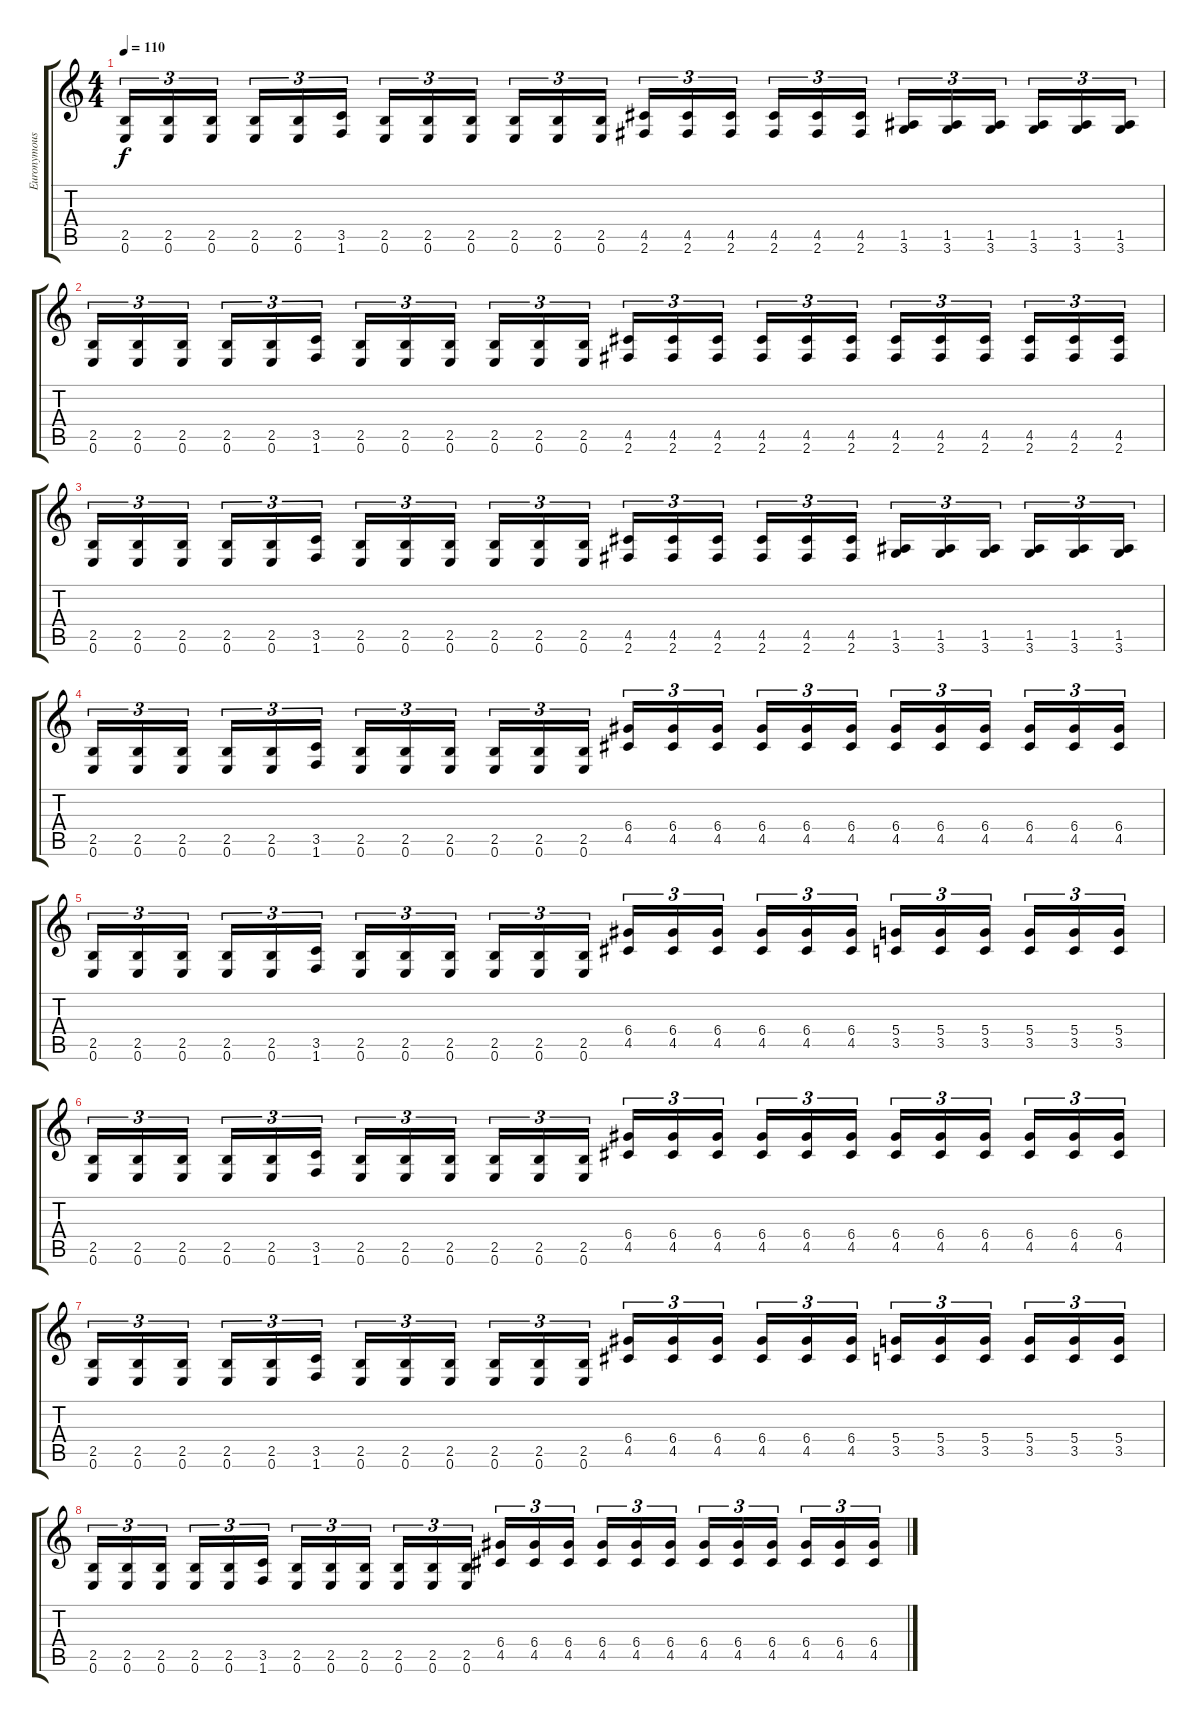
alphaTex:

\track ("Euronymous" "Euronymous") {instrument distortionguitar}
\staff {score tabs}
\tuning (E4 B3 G3 D3 A2 E2) {hide}
\ts (4 4)
\tempo 110
\clef g2
\ks c
(2.5 0.6).16{tu (3 2) dy f} (2.5 0.6).16{tu (3 2)} (2.5 0.6).16{tu (3 2)} (2.5 0.6).16{tu (3 2)} (2.5 0.6).16{tu (3 2)} (3.5 1.6).16{tu (3 2)} (2.5 0.6).16{tu (3 2)} (2.5 0.6).16{tu (3 2)} (2.5 0.6).16{tu (3 2)} (2.5 0.6).16{tu (3 2)} (2.5 0.6).16{tu (3 2)} (2.5 0.6).16{tu (3 2)} (4.5 2.6).16{tu (3 2)} (4.5 2.6).16{tu (3 2)} (4.5 2.6).16{tu (3 2)} (4.5 2.6).16{tu (3 2)} (4.5 2.6).16{tu (3 2)} (4.5 2.6).16{tu (3 2)} (1.5 3.6).16{tu (3 2)} (1.5 3.6).16{tu (3 2)} (1.5 3.6).16{tu (3 2)} (1.5 3.6).16{tu (3 2)} (1.5 3.6).16{tu (3 2)} (1.5 3.6).16{tu (3 2)} |
(2.5 0.6).16{tu (3 2)} (2.5 0.6).16{tu (3 2)} (2.5 0.6).16{tu (3 2)} (2.5 0.6).16{tu (3 2)} (2.5 0.6).16{tu (3 2)} (3.5 1.6).16{tu (3 2)} (2.5 0.6).16{tu (3 2)} (2.5 0.6).16{tu (3 2)} (2.5 0.6).16{tu (3 2)} (2.5 0.6).16{tu (3 2)} (2.5 0.6).16{tu (3 2)} (2.5 0.6).16{tu (3 2)} (4.5 2.6).16{tu (3 2)} (4.5 2.6).16{tu (3 2)} (4.5 2.6).16{tu (3 2)} (4.5 2.6).16{tu (3 2)} (4.5 2.6).16{tu (3 2)} (4.5 2.6).16{tu (3 2)} (4.5 2.6).16{tu (3 2)} (4.5 2.6).16{tu (3 2)} (4.5 2.6).16{tu (3 2)} (4.5 2.6).16{tu (3 2)} (4.5 2.6).16{tu (3 2)} (4.5 2.6).16{tu (3 2)} |
(2.5 0.6).16{tu (3 2)} (2.5 0.6).16{tu (3 2)} (2.5 0.6).16{tu (3 2)} (2.5 0.6).16{tu (3 2)} (2.5 0.6).16{tu (3 2)} (3.5 1.6).16{tu (3 2)} (2.5 0.6).16{tu (3 2)} (2.5 0.6).16{tu (3 2)} (2.5 0.6).16{tu (3 2)} (2.5 0.6).16{tu (3 2)} (2.5 0.6).16{tu (3 2)} (2.5 0.6).16{tu (3 2)} (4.5 2.6).16{tu (3 2)} (4.5 2.6).16{tu (3 2)} (4.5 2.6).16{tu (3 2)} (4.5 2.6).16{tu (3 2)} (4.5 2.6).16{tu (3 2)} (4.5 2.6).16{tu (3 2)} (1.5 3.6).16{tu (3 2)} (1.5 3.6).16{tu (3 2)} (1.5 3.6).16{tu (3 2)} (1.5 3.6).16{tu (3 2)} (1.5 3.6).16{tu (3 2)} (1.5 3.6).16{tu (3 2)} |
(2.5 0.6).16{tu (3 2)} (2.5 0.6).16{tu (3 2)} (2.5 0.6).16{tu (3 2)} (2.5 0.6).16{tu (3 2)} (2.5 0.6).16{tu (3 2)} (3.5 1.6).16{tu (3 2)} (2.5 0.6).16{tu (3 2)} (2.5 0.6).16{tu (3 2)} (2.5 0.6).16{tu (3 2)} (2.5 0.6).16{tu (3 2)} (2.5 0.6).16{tu (3 2)} (2.5 0.6).16{tu (3 2)} (6.4 4.5).16{tu (3 2)} (6.4 4.5).16{tu (3 2)} (6.4 4.5).16{tu (3 2)} (6.4 4.5).16{tu (3 2)} (6.4 4.5).16{tu (3 2)} (6.4 4.5).16{tu (3 2)} (6.4 4.5).16{tu (3 2)} (6.4 4.5).16{tu (3 2)} (6.4 4.5).16{tu (3 2)} (6.4 4.5).16{tu (3 2)} (6.4 4.5).16{tu (3 2)} (6.4 4.5).16{tu (3 2)} |
(2.5 0.6).16{tu (3 2)} (2.5 0.6).16{tu (3 2)} (2.5 0.6).16{tu (3 2)} (2.5 0.6).16{tu (3 2)} (2.5 0.6).16{tu (3 2)} (3.5 1.6).16{tu (3 2)} (2.5 0.6).16{tu (3 2)} (2.5 0.6).16{tu (3 2)} (2.5 0.6).16{tu (3 2)} (2.5 0.6).16{tu (3 2)} (2.5 0.6).16{tu (3 2)} (2.5 0.6).16{tu (3 2)} (6.4 4.5).16{tu (3 2)} (6.4 4.5).16{tu (3 2)} (6.4 4.5).16{tu (3 2)} (6.4 4.5).16{tu (3 2)} (6.4 4.5).16{tu (3 2)} (6.4 4.5).16{tu (3 2)} (5.4 3.5).16{tu (3 2)} (5.4 3.5).16{tu (3 2)} (5.4 3.5).16{tu (3 2)} (5.4 3.5).16{tu (3 2)} (5.4 3.5).16{tu (3 2)} (5.4 3.5).16{tu (3 2)} |
(2.5 0.6).16{tu (3 2)} (2.5 0.6).16{tu (3 2)} (2.5 0.6).16{tu (3 2)} (2.5 0.6).16{tu (3 2)} (2.5 0.6).16{tu (3 2)} (3.5 1.6).16{tu (3 2)} (2.5 0.6).16{tu (3 2)} (2.5 0.6).16{tu (3 2)} (2.5 0.6).16{tu (3 2)} (2.5 0.6).16{tu (3 2)} (2.5 0.6).16{tu (3 2)} (2.5 0.6).16{tu (3 2)} (6.4 4.5).16{tu (3 2)} (6.4 4.5).16{tu (3 2)} (6.4 4.5).16{tu (3 2)} (6.4 4.5).16{tu (3 2)} (6.4 4.5).16{tu (3 2)} (6.4 4.5).16{tu (3 2)} (6.4 4.5).16{tu (3 2)} (6.4 4.5).16{tu (3 2)} (6.4 4.5).16{tu (3 2)} (6.4 4.5).16{tu (3 2)} (6.4 4.5).16{tu (3 2)} (6.4 4.5).16{tu (3 2)} |
(2.5 0.6).16{tu (3 2)} (2.5 0.6).16{tu (3 2)} (2.5 0.6).16{tu (3 2)} (2.5 0.6).16{tu (3 2)} (2.5 0.6).16{tu (3 2)} (3.5 1.6).16{tu (3 2)} (2.5 0.6).16{tu (3 2)} (2.5 0.6).16{tu (3 2)} (2.5 0.6).16{tu (3 2)} (2.5 0.6).16{tu (3 2)} (2.5 0.6).16{tu (3 2)} (2.5 0.6).16{tu (3 2)} (6.4 4.5).16{tu (3 2)} (6.4 4.5).16{tu (3 2)} (6.4 4.5).16{tu (3 2)} (6.4 4.5).16{tu (3 2)} (6.4 4.5).16{tu (3 2)} (6.4 4.5).16{tu (3 2)} (5.4 3.5).16{tu (3 2)} (5.4 3.5).16{tu (3 2)} (5.4 3.5).16{tu (3 2)} (5.4 3.5).16{tu (3 2)} (5.4 3.5).16{tu (3 2)} (5.4 3.5).16{tu (3 2)} |
(2.5 0.6).16{tu (3 2)} (2.5 0.6).16{tu (3 2)} (2.5 0.6).16{tu (3 2)} (2.5 0.6).16{tu (3 2)} (2.5 0.6).16{tu (3 2)} (3.5 1.6).16{tu (3 2)} (2.5 0.6).16{tu (3 2)} (2.5 0.6).16{tu (3 2)} (2.5 0.6).16{tu (3 2)} (2.5 0.6).16{tu (3 2)} (2.5 0.6).16{tu (3 2)} (2.5 0.6).16{tu (3 2)} (6.4 4.5).16{tu (3 2)} (6.4 4.5).16{tu (3 2)} (6.4 4.5).16{tu (3 2)} (6.4 4.5).16{tu (3 2)} (6.4 4.5).16{tu (3 2)} (6.4 4.5).16{tu (3 2)} (6.4 4.5).16{tu (3 2)} (6.4 4.5).16{tu (3 2)} (6.4 4.5).16{tu (3 2)} (6.4 4.5).16{tu (3 2)} (6.4 4.5).16{tu (3 2)} (6.4 4.5).16{tu (3 2)}
